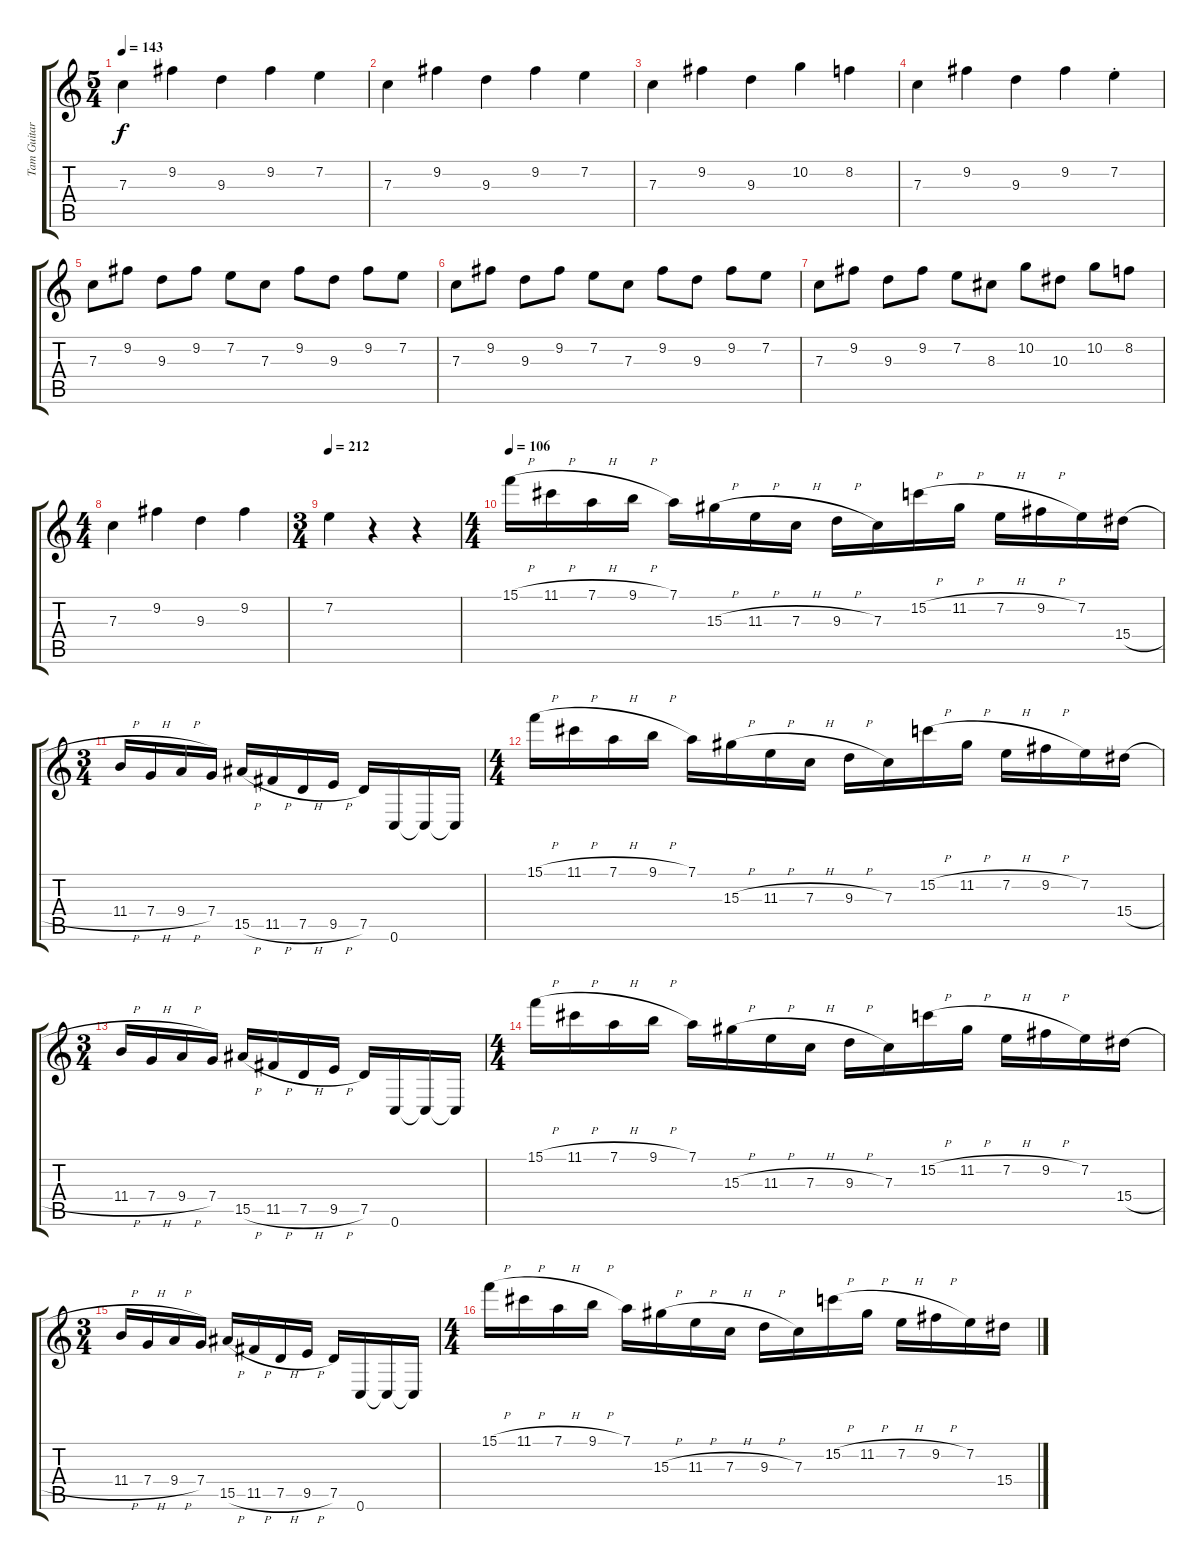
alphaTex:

\track ("Tam Guitar" "Tam Guitar") {instrument overdrivenguitar}
\staff {score tabs}
\tuning (D4 A3 F3 C3 G2 C2) {hide}
\ts (5 4)
\tempo 143
\clef g2
\ks c
7.3.4{dy f} 9.2.4 9.3.4 9.2.4 7.2.4 |
7.3.4 9.2.4 9.3.4 9.2.4 7.2.4 |
7.3.4 9.2.4 9.3.4 10.2.4 8.2.4 |
7.3.4 9.2.4 9.3.4 9.2.4 7.2{st}.4 |
7.3.8 9.2.8 9.3.8 9.2.8 7.2.8 7.3.8 9.2.8 9.3.8 9.2.8 7.2.8 |
7.3.8 9.2.8 9.3.8 9.2.8 7.2.8 7.3.8 9.2.8 9.3.8 9.2.8 7.2.8 |
7.3.8 9.2.8 9.3.8 9.2.8 7.2.8 8.3.8 10.2.8 10.3.8 10.2.8 8.2.8 |
\ts (4 4)
7.3.4 9.2.4 9.3.4 9.2.4 |
\ts (3 4)
\tempo 212
7.2.4 r.4 r.4 |
\ts (4 4)
\tempo 106
15.1{h}.16 11.1{h}.16 7.1{h}.16 9.1{h}.16 7.1.16 15.3{h}.16 11.3{h}.16 7.3{h}.16 9.3{h}.16 7.3.16 15.2{h}.16 11.2{h}.16 7.2{h}.16 9.2{h}.16 7.2.16 15.4{h}.16 |
\ts (3 4)
11.4{h}.16 7.4{h}.16 9.4{h}.16 7.4.16 15.5{h}.16 11.5{h}.16 7.5{h}.16 9.5{h}.16 7.5.16 0.6.16 0.6{t}.16 0.6{t}.16 |
\ts (4 4)
15.1{h}.16 11.1{h}.16 7.1{h}.16 9.1{h}.16 7.1.16 15.3{h}.16 11.3{h}.16 7.3{h}.16 9.3{h}.16 7.3.16 15.2{h}.16 11.2{h}.16 7.2{h}.16 9.2{h}.16 7.2.16 15.4{h}.16 |
\ts (3 4)
11.4{h}.16 7.4{h}.16 9.4{h}.16 7.4.16 15.5{h}.16 11.5{h}.16 7.5{h}.16 9.5{h}.16 7.5.16 0.6.16 0.6{t}.16 0.6{t}.16 |
\ts (4 4)
15.1{h}.16 11.1{h}.16 7.1{h}.16 9.1{h}.16 7.1.16 15.3{h}.16 11.3{h}.16 7.3{h}.16 9.3{h}.16 7.3.16 15.2{h}.16 11.2{h}.16 7.2{h}.16 9.2{h}.16 7.2.16 15.4{h}.16 |
\ts (3 4)
11.4{h}.16 7.4{h}.16 9.4{h}.16 7.4.16 15.5{h}.16 11.5{h}.16 7.5{h}.16 9.5{h}.16 7.5.16 0.6.16 0.6{t}.16 0.6{t}.16 |
\ts (4 4)
15.1{h}.16 11.1{h}.16 7.1{h}.16 9.1{h}.16 7.1.16 15.3{h}.16 11.3{h}.16 7.3{h}.16 9.3{h}.16 7.3.16 15.2{h}.16 11.2{h}.16 7.2{h}.16 9.2{h}.16 7.2.16 15.4{h}.16
